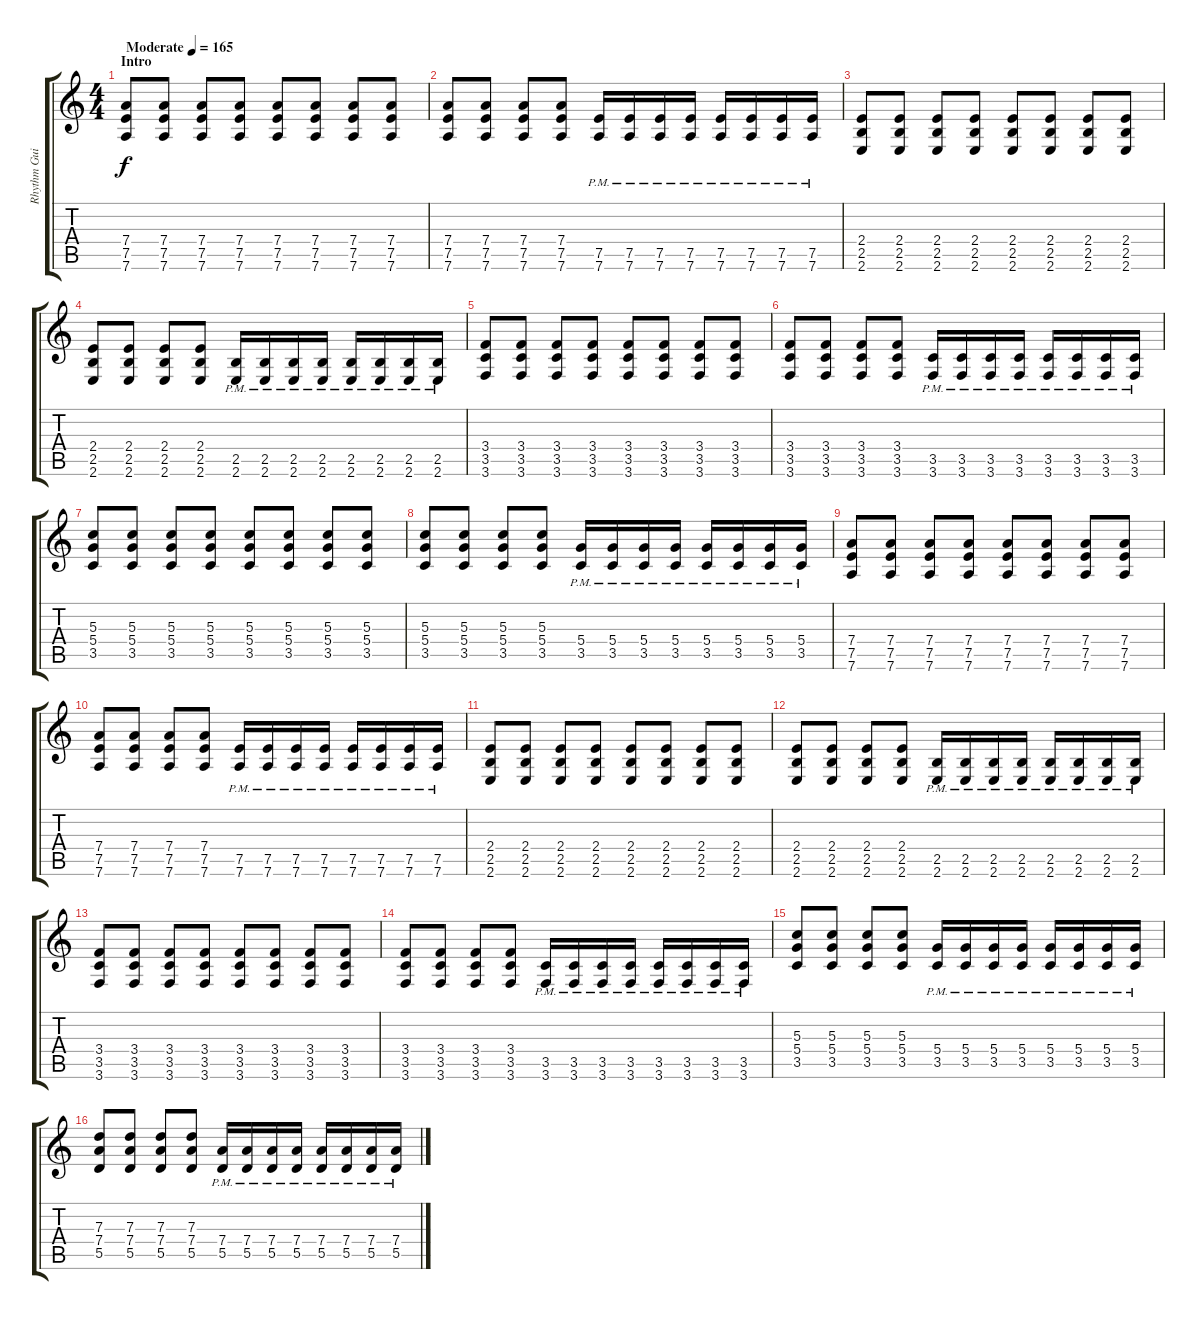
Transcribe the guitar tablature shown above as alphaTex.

\track ("Rhythm Guitar 1" "Rhythm Gui") {instrument distortionguitar}
\staff {score tabs}
\tuning (E4 B3 G3 D3 A2 D2) {hide}
\ts (4 4)
\section ("" "Intro")
\tempo (165 "Moderate")
\clef g2
\ks c
(7.4 7.5 7.6).8{dy f instrument distortionguitar} (7.4 7.5 7.6).8 (7.4 7.5 7.6).8 (7.4 7.5 7.6).8 (7.4 7.5 7.6).8 (7.4 7.5 7.6).8 (7.4 7.5 7.6).8 (7.4 7.5 7.6).8 |
(7.4 7.5 7.6).8 (7.4 7.5 7.6).8 (7.4 7.5 7.6).8 (7.4 7.5 7.6).8 (7.5{pm} 7.6{pm}).16 (7.5{pm} 7.6{pm}).16 (7.5{pm} 7.6{pm}).16 (7.5{pm} 7.6{pm}).16 (7.5{pm} 7.6{pm}).16 (7.5{pm} 7.6{pm}).16 (7.5{pm} 7.6{pm}).16 (7.5{pm} 7.6{pm}).16 |
(2.4 2.5 2.6).8 (2.4 2.5 2.6).8 (2.4 2.5 2.6).8 (2.4 2.5 2.6).8 (2.4 2.5 2.6).8 (2.4 2.5 2.6).8 (2.4 2.5 2.6).8 (2.4 2.5 2.6).8 |
(2.4 2.5 2.6).8 (2.4 2.5 2.6).8 (2.4 2.5 2.6).8 (2.4 2.5 2.6).8 (2.5{pm} 2.6{pm}).16 (2.5{pm} 2.6{pm}).16 (2.5{pm} 2.6{pm}).16 (2.5{pm} 2.6{pm}).16 (2.5{pm} 2.6{pm}).16 (2.5{pm} 2.6{pm}).16 (2.5{pm} 2.6{pm}).16 (2.5{pm} 2.6{pm}).16 |
(3.4 3.5 3.6).8 (3.4 3.5 3.6).8 (3.4 3.5 3.6).8 (3.4 3.5 3.6).8 (3.4 3.5 3.6).8 (3.4 3.5 3.6).8 (3.4 3.5 3.6).8 (3.4 3.5 3.6).8 |
(3.4 3.5 3.6).8 (3.4 3.5 3.6).8 (3.4 3.5 3.6).8 (3.4 3.5 3.6).8 (3.5{pm} 3.6{pm}).16 (3.5{pm} 3.6{pm}).16 (3.5{pm} 3.6{pm}).16 (3.5{pm} 3.6{pm}).16 (3.5{pm} 3.6{pm}).16 (3.5{pm} 3.6{pm}).16 (3.5{pm} 3.6{pm}).16 (3.5{pm} 3.6{pm}).16 |
(5.3 5.4 3.5).8 (5.3 5.4 3.5).8 (5.3 5.4 3.5).8 (5.3 5.4 3.5).8 (5.3 5.4 3.5).8 (5.3 5.4 3.5).8 (5.3 5.4 3.5).8 (5.3 5.4 3.5).8 |
(5.3 5.4 3.5).8 (5.3 5.4 3.5).8 (5.3 5.4 3.5).8 (5.3 5.4 3.5).8 (5.4{pm} 3.5{pm}).16 (5.4{pm} 3.5{pm}).16 (5.4{pm} 3.5{pm}).16 (5.4{pm} 3.5{pm}).16 (5.4{pm} 3.5{pm}).16 (5.4{pm} 3.5{pm}).16 (5.4{pm} 3.5{pm}).16 (5.4{pm} 3.5{pm}).16 |
(7.4 7.5 7.6).8 (7.4 7.5 7.6).8 (7.4 7.5 7.6).8 (7.4 7.5 7.6).8 (7.4 7.5 7.6).8 (7.4 7.5 7.6).8 (7.4 7.5 7.6).8 (7.4 7.5 7.6).8 |
(7.4 7.5 7.6).8 (7.4 7.5 7.6).8 (7.4 7.5 7.6).8 (7.4 7.5 7.6).8 (7.5{pm} 7.6{pm}).16 (7.5{pm} 7.6{pm}).16 (7.5{pm} 7.6{pm}).16 (7.5{pm} 7.6{pm}).16 (7.5{pm} 7.6{pm}).16 (7.5{pm} 7.6{pm}).16 (7.5{pm} 7.6{pm}).16 (7.5{pm} 7.6{pm}).16 |
(2.4 2.5 2.6).8 (2.4 2.5 2.6).8 (2.4 2.5 2.6).8 (2.4 2.5 2.6).8 (2.4 2.5 2.6).8 (2.4 2.5 2.6).8 (2.4 2.5 2.6).8 (2.4 2.5 2.6).8 |
(2.4 2.5 2.6).8 (2.4 2.5 2.6).8 (2.4 2.5 2.6).8 (2.4 2.5 2.6).8 (2.5{pm} 2.6{pm}).16 (2.5{pm} 2.6{pm}).16 (2.5{pm} 2.6{pm}).16 (2.5{pm} 2.6{pm}).16 (2.5{pm} 2.6{pm}).16 (2.5{pm} 2.6{pm}).16 (2.5{pm} 2.6{pm}).16 (2.5{pm} 2.6{pm}).16 |
(3.4 3.5 3.6).8 (3.4 3.5 3.6).8 (3.4 3.5 3.6).8 (3.4 3.5 3.6).8 (3.4 3.5 3.6).8 (3.4 3.5 3.6).8 (3.4 3.5 3.6).8 (3.4 3.5 3.6).8 |
(3.4 3.5 3.6).8 (3.4 3.5 3.6).8 (3.4 3.5 3.6).8 (3.4 3.5 3.6).8 (3.5{pm} 3.6{pm}).16 (3.5{pm} 3.6{pm}).16 (3.5{pm} 3.6{pm}).16 (3.5{pm} 3.6{pm}).16 (3.5{pm} 3.6{pm}).16 (3.5{pm} 3.6{pm}).16 (3.5{pm} 3.6{pm}).16 (3.5{pm} 3.6{pm}).16 |
(5.3 5.4 3.5).8 (5.3 5.4 3.5).8 (5.3 5.4 3.5).8 (5.3 5.4 3.5).8 (5.4{pm} 3.5{pm}).16 (5.4{pm} 3.5{pm}).16 (5.4{pm} 3.5{pm}).16 (5.4{pm} 3.5{pm}).16 (5.4{pm} 3.5{pm}).16 (5.4{pm} 3.5{pm}).16 (5.4{pm} 3.5{pm}).16 (5.4{pm} 3.5{pm}).16 |
(7.3 7.4 5.5).8 (7.3 7.4 5.5).8 (7.3 7.4 5.5).8 (7.3 7.4 5.5).8 (7.4{pm} 5.5{pm}).16 (7.4{pm} 5.5{pm}).16 (7.4{pm} 5.5{pm}).16 (7.4{pm} 5.5{pm}).16 (7.4{pm} 5.5{pm}).16 (7.4{pm} 5.5{pm}).16 (7.4{pm} 5.5{pm}).16 (7.4{pm} 5.5{pm}).16
